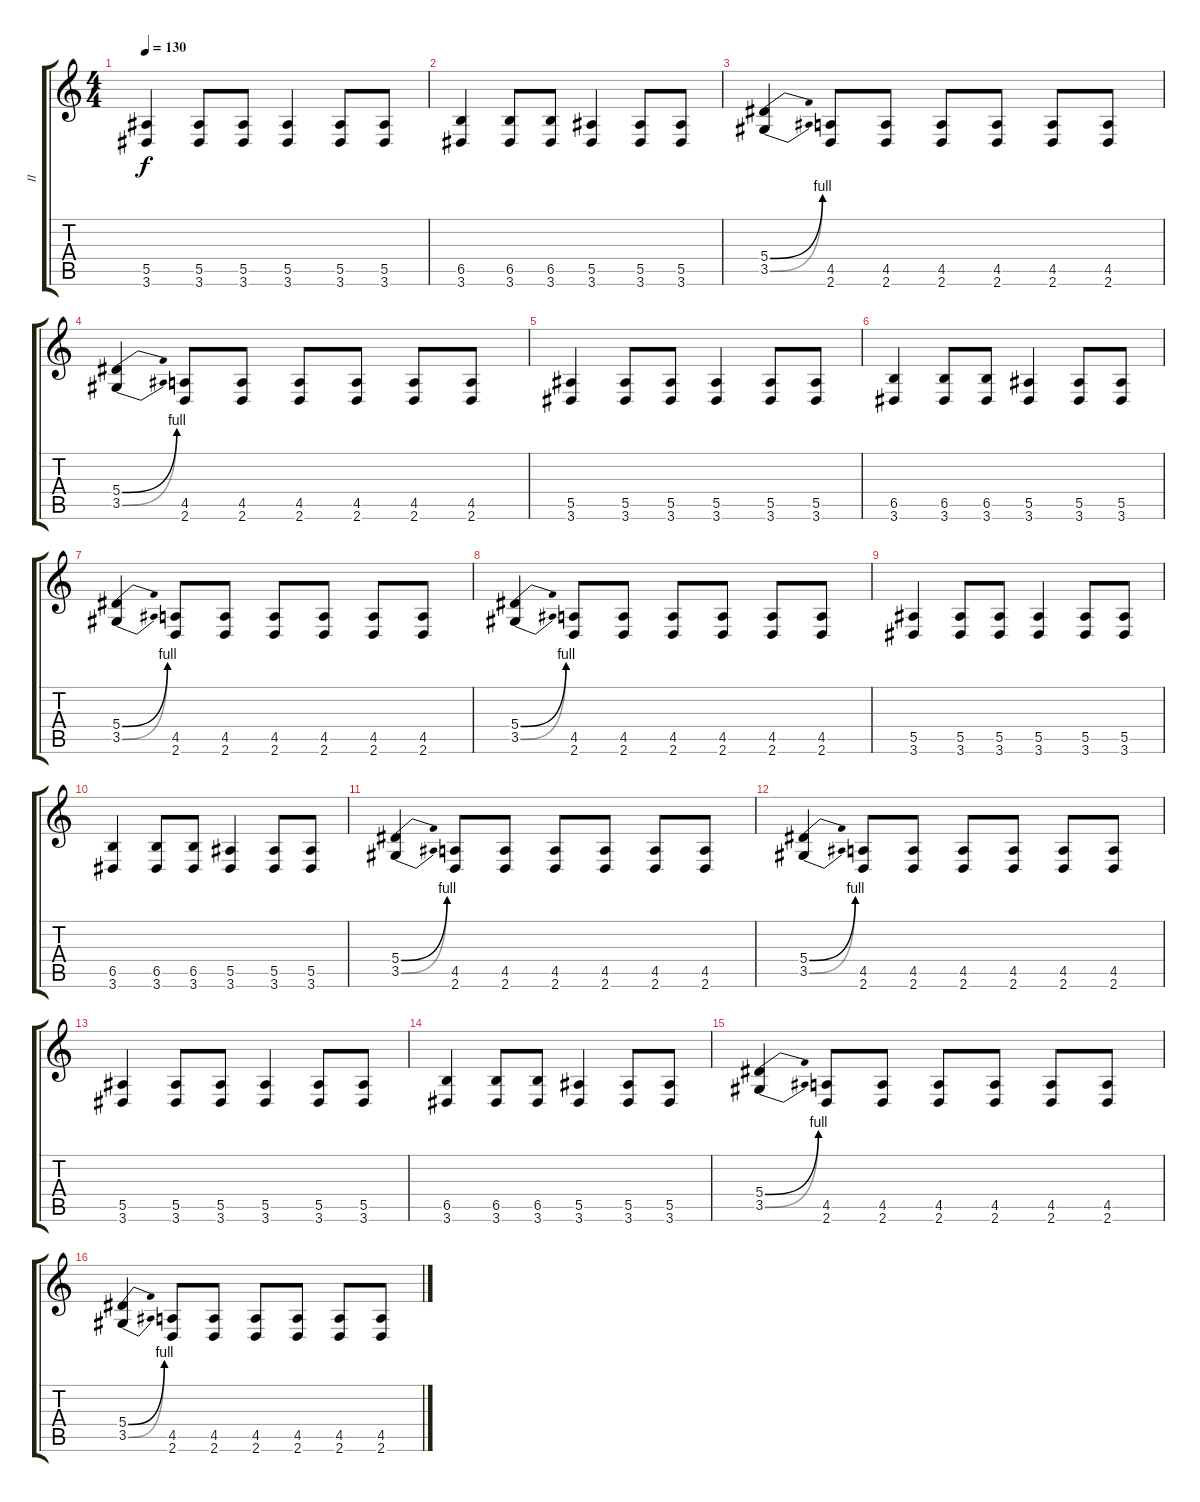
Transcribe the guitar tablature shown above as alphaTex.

\track ("II" "II") {instrument overdrivenguitar}
\staff {score tabs}
\tuning (C4 G3 Eb3 Bb2 F2 C2) {hide}
\ts (4 4)
\tempo 130
\clef g2
\ks c
(5.5 3.6).4{dy f} (5.5 3.6).8 (5.5 3.6).8 (5.5 3.6).4 (5.5 3.6).8 (5.5 3.6).8 |
(6.5 3.6).4 (6.5 3.6).8 (6.5 3.6).8 (5.5 3.6).4 (5.5 3.6).8 (5.5 3.6).8 |
(5.4{be (bend 0 0 60 4)} 3.5{be (bend 0 0 60 4)}).4 (4.5 2.6).8 (4.5 2.6).8 (4.5 2.6).8 (4.5 2.6).8 (4.5 2.6).8 (4.5 2.6).8 |
(5.4{be (bend 0 0 60 4)} 3.5{be (bend 0 0 60 4)}).4 (4.5 2.6).8 (4.5 2.6).8 (4.5 2.6).8 (4.5 2.6).8 (4.5 2.6).8 (4.5 2.6).8 |
(5.5 3.6).4 (5.5 3.6).8 (5.5 3.6).8 (5.5 3.6).4 (5.5 3.6).8 (5.5 3.6).8 |
(6.5 3.6).4 (6.5 3.6).8 (6.5 3.6).8 (5.5 3.6).4 (5.5 3.6).8 (5.5 3.6).8 |
(5.4{be (bend 0 0 60 4)} 3.5{be (bend 0 0 60 4)}).4 (4.5 2.6).8 (4.5 2.6).8 (4.5 2.6).8 (4.5 2.6).8 (4.5 2.6).8 (4.5 2.6).8 |
(5.4{be (bend 0 0 60 4)} 3.5{be (bend 0 0 60 4)}).4 (4.5 2.6).8 (4.5 2.6).8 (4.5 2.6).8 (4.5 2.6).8 (4.5 2.6).8 (4.5 2.6).8 |
(5.5 3.6).4 (5.5 3.6).8 (5.5 3.6).8 (5.5 3.6).4 (5.5 3.6).8 (5.5 3.6).8 |
(6.5 3.6).4 (6.5 3.6).8 (6.5 3.6).8 (5.5 3.6).4 (5.5 3.6).8 (5.5 3.6).8 |
(5.4{be (bend 0 0 60 4)} 3.5{be (bend 0 0 60 4)}).4 (4.5 2.6).8 (4.5 2.6).8 (4.5 2.6).8 (4.5 2.6).8 (4.5 2.6).8 (4.5 2.6).8 |
(5.4{be (bend 0 0 60 4)} 3.5{be (bend 0 0 60 4)}).4 (4.5 2.6).8 (4.5 2.6).8 (4.5 2.6).8 (4.5 2.6).8 (4.5 2.6).8 (4.5 2.6).8 |
(5.5 3.6).4 (5.5 3.6).8 (5.5 3.6).8 (5.5 3.6).4 (5.5 3.6).8 (5.5 3.6).8 |
(6.5 3.6).4 (6.5 3.6).8 (6.5 3.6).8 (5.5 3.6).4 (5.5 3.6).8 (5.5 3.6).8 |
(5.4{be (bend 0 0 60 4)} 3.5{be (bend 0 0 60 4)}).4 (4.5 2.6).8 (4.5 2.6).8 (4.5 2.6).8 (4.5 2.6).8 (4.5 2.6).8 (4.5 2.6).8 |
(5.4{be (bend 0 0 60 4)} 3.5{be (bend 0 0 60 4)}).4 (4.5 2.6).8 (4.5 2.6).8 (4.5 2.6).8 (4.5 2.6).8 (4.5 2.6).8 (4.5 2.6).8
